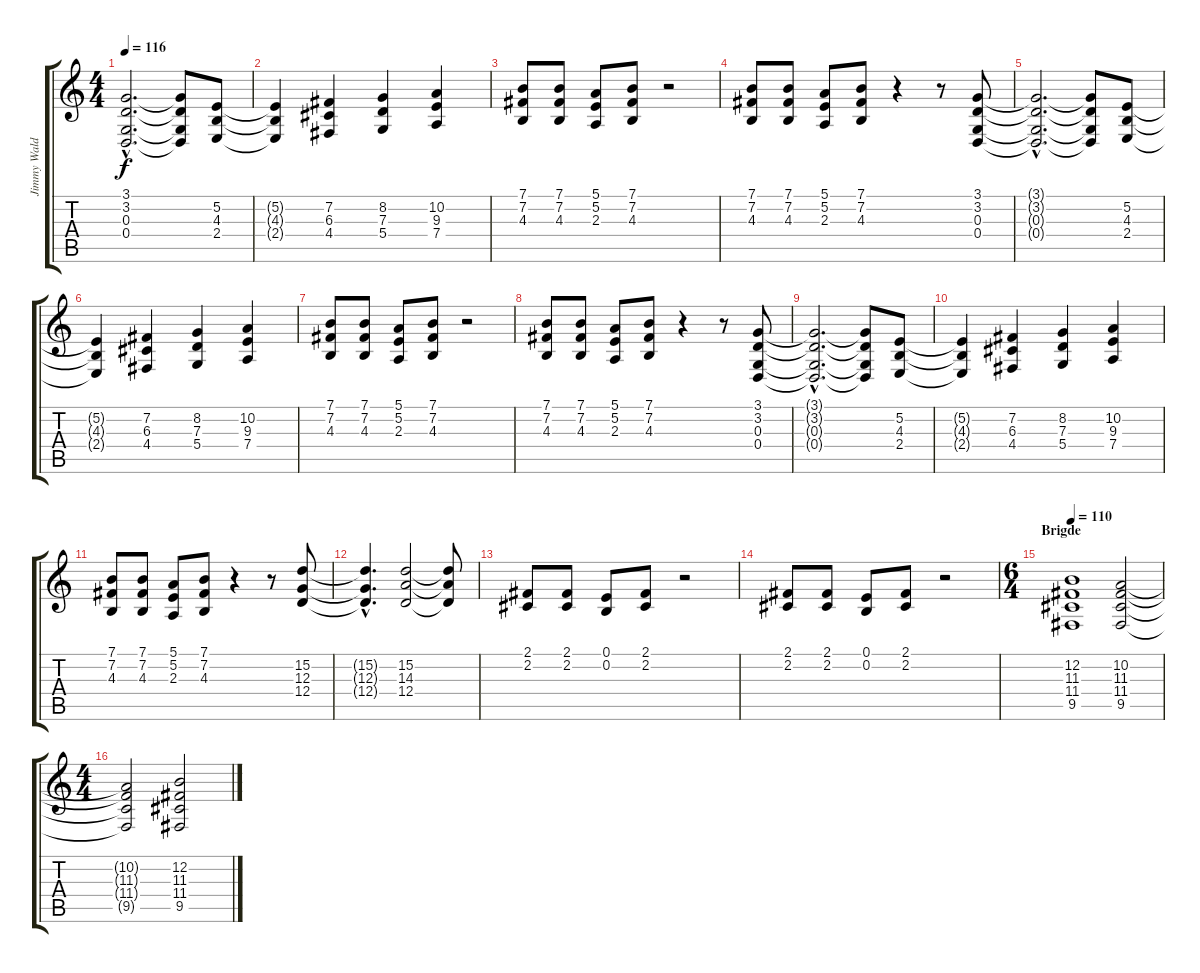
\track ("Jimmy Waldo" "Jimmy Wald") {instrument synthstrings1}
\staff {score tabs}
\tuning (E4 B3 G3 D3 A2 E2) {hide}
\ts (4 4)
\tempo 116
\clef g2
\ks c
(3.1{hac t} 3.2{hac t} 0.3{hac t} 0.4{hac t}).2{d dy f} (3.1{t} 3.2{t} 0.3{t} 0.4{t}).8 (5.2 4.3 2.4).8 |
(5.2{t} 4.3{t} 2.4{t}).4 (7.2 6.3 4.4).4 (8.2 7.3 5.4).4 (10.2 9.3 7.4).4 |
(7.1 7.2 4.3).8 (7.1 7.2 4.3).8 (5.1 5.2 2.3).8 (7.1 7.2 4.3).8 r.2 |
(7.1 7.2 4.3).8 (7.1 7.2 4.3).8 (5.1 5.2 2.3).8 (7.1 7.2 4.3).8 r.4 r.8 (3.1 3.2 0.3 0.4).8 |
(3.1{hac t} 3.2{hac t} 0.3{hac t} 0.4{hac t}).2{d} (3.1{t} 3.2{t} 0.3{t} 0.4{t}).8 (5.2 4.3 2.4).8 |
(5.2{t} 4.3{t} 2.4{t}).4 (7.2 6.3 4.4).4 (8.2 7.3 5.4).4 (10.2 9.3 7.4).4 |
(7.1 7.2 4.3).8 (7.1 7.2 4.3).8 (5.1 5.2 2.3).8 (7.1 7.2 4.3).8 r.2 |
(7.1 7.2 4.3).8 (7.1 7.2 4.3).8 (5.1 5.2 2.3).8 (7.1 7.2 4.3).8 r.4 r.8 (3.1 3.2 0.3 0.4).8 |
(3.1{hac t} 3.2{hac t} 0.3{hac t} 0.4{hac t}).2{d} (3.1{t} 3.2{t} 0.3{t} 0.4{t}).8 (5.2 4.3 2.4).8 |
(5.2{t} 4.3{t} 2.4{t}).4 (7.2 6.3 4.4).4 (8.2 7.3 5.4).4 (10.2 9.3 7.4).4 |
(7.1 7.2 4.3).8 (7.1 7.2 4.3).8 (5.1 5.2 2.3).8 (7.1 7.2 4.3).8 r.4 r.8 (15.2 12.3 12.4).8 |
(15.2{hac t} 12.3{hac t} 12.4{hac t}).4{d} (15.2 14.3 12.4).2 (15.2{t} 14.3{t} 12.4{t}).8 |
(2.1 2.2).8 (2.1 2.2).8 (0.1 0.2).8 (2.1 2.2).8 r.2 |
(2.1 2.2).8 (2.1 2.2).8 (0.1 0.2).8 (2.1 2.2).8 r.2 |
\ts (6 4)
\section ("" "Brigde")
\tempo 110
(12.2 11.3 11.4 9.5).1{instrument synthstrings1} (10.2 11.3 11.4 9.5).2 |
\ts (4 4)
(10.2{t} 11.3{t} 11.4{t} 9.5{t}).2 (12.2 11.3 11.4 9.5).2
